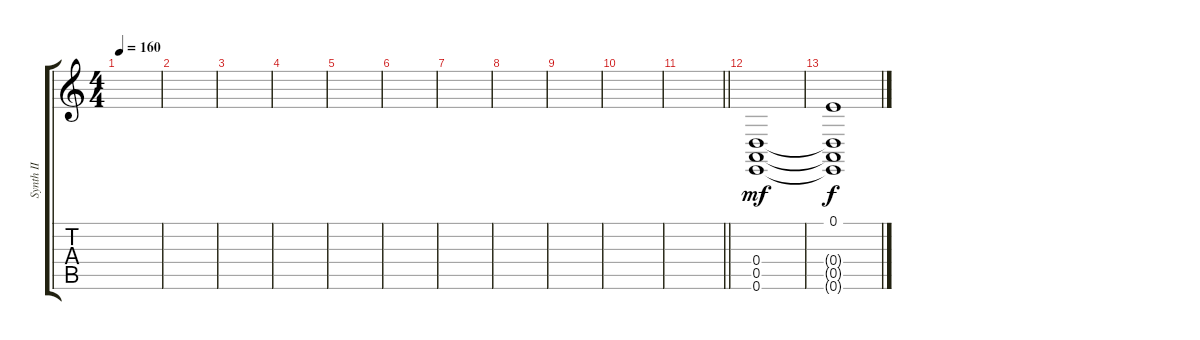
\track ("Synth II" "Synth II") {instrument vibraphone}
\staff {score tabs}
\tuning (E4 B3 G3 D3 A2 E2) {hide}
\ts (4 4)
\tempo 160
\clef g2
\ks c
|
|
|
|
|
|
|
|
|
|
\barLineRight lightlight
|
(0.4 0.5 0.6).1{dy mf volume 16 instrument taikodrum} |
(0.1 0.4{t} 0.5{t} 0.6{t}).1{dy f}
